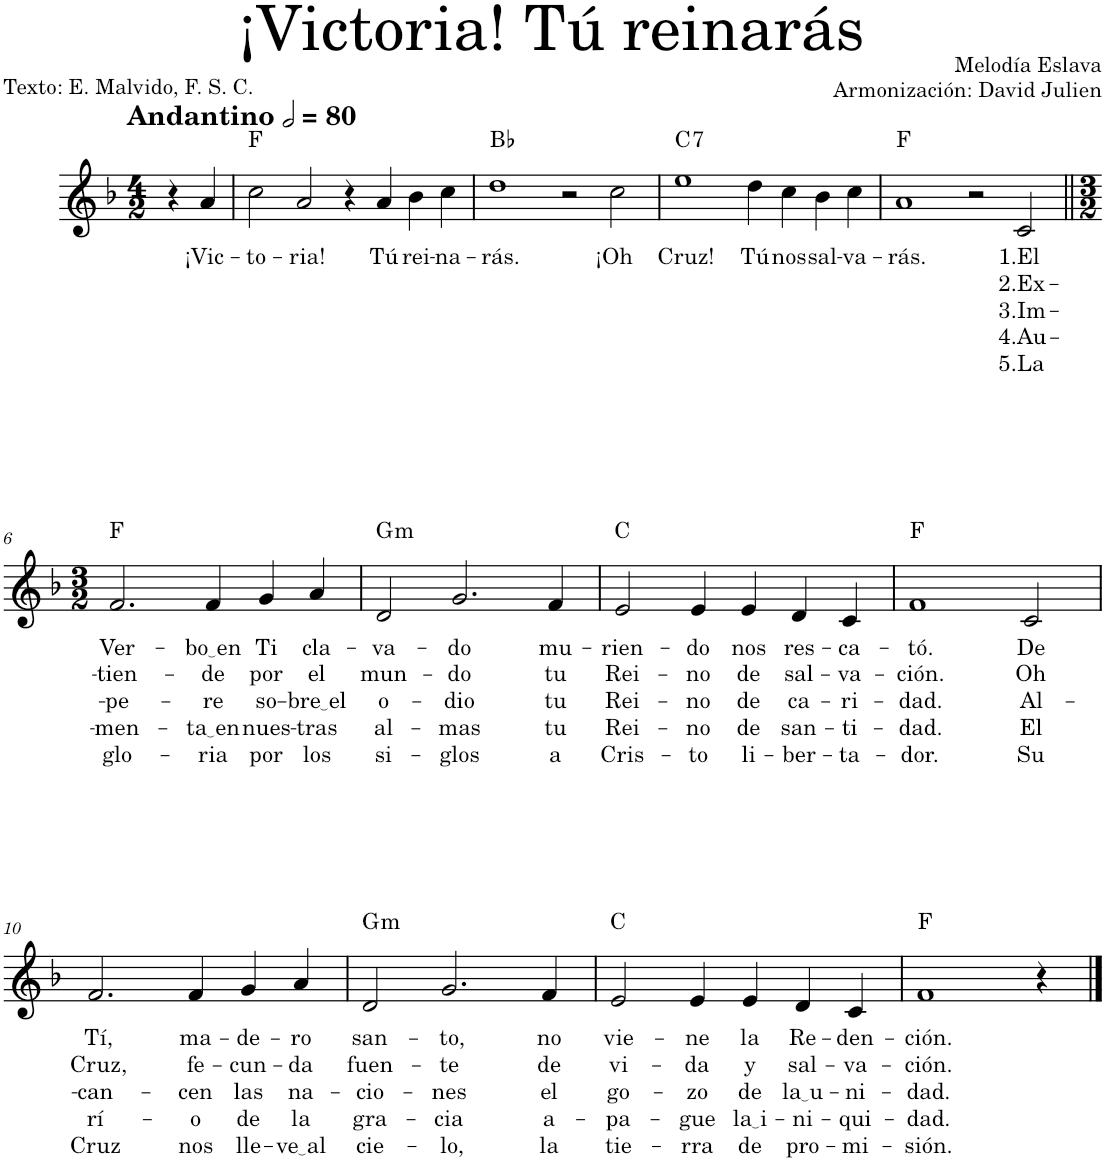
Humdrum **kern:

**kern	**text	**text	**text	**text	**text	**harte
*part1	*part1	*part1	*part1	*part1	*part1	*part1
*staff1	*staff1	*staff1	*staff1	*staff1	*staff1	*
*I"Soprano 1	*	*	*	*	*	*
*I'S. 1	*	*	*	*	*	*
*clefG2	*	*	*	*	*	*
*k[b-]	*	*	*	*	*	*
*M4/2	*	*	*	*	*	*
=1	=1	=1	=1	=1	=1	=1
4r	.	.	.	.	.	.
!	!LO:LY:b	!	!	!	!	!
4a/	¡Vic-	.	.	.	.	.
=2	=2	=2	=2	=2	=2	=2
!	!LO:LY:b	!	!	!	!	!
2cc\	-to-	.	.	.	.	F:maj
!	!LO:LY:b	!	!	!	!	!
2a/	-ria!	.	.	.	.	.
4r	.	.	.	.	.	.
!	!LO:LY:b	!	!	!	!	!
4a/	Tú	.	.	.	.	.
!	!LO:LY:b	!	!	!	!	!
4b-\	rei-	.	.	.	.	.
!	!LO:LY:b	!	!	!	!	!
4cc\	-na-	.	.	.	.	.
=3	=3	=3	=3	=3	=3	=3
!	!LO:LY:b	!	!	!	!	!
1dd	-rás.	.	.	.	.	Bb:maj
2r	.	.	.	.	.	.
!	!LO:LY:b	!	!	!	!	!
2cc\	¡Oh	.	.	.	.	.
=4	=4	=4	=4	=4	=4	=4
!	!LO:LY:b	!	!	!	!	!LO:H:kt=7
1ee	Cruz!	.	.	.	.	C:7
!	!LO:LY:b	!	!	!	!	!
4dd\	Tú	.	.	.	.	.
!	!LO:LY:b	!	!	!	!	!
4cc\	nos	.	.	.	.	.
!	!LO:LY:b	!	!	!	!	!
4b-\	sal-	.	.	.	.	.
!	!LO:LY:b	!	!	!	!	!
4cc\	-va-	.	.	.	.	.
=5	=5	=5	=5	=5	=5	=5
!	!LO:LY:b	!	!	!	!	!
1a	-rás.	.	.	.	.	F:maj
2r	.	.	.	.	.	.
!	!LO:LY:b	!LO:LY:b	!LO:LY:b	!LO:LY:b	!LO:LY:b	!
2c/	1.El	2.Ex-	3.Im-	4.Au-	5.La	.
!!LO:LB:g=z
=6||	=6||	=6||	=6||	=6||	=6||	=6||
*M3/2	*	*	*	*	*	*
!	!LO:LY:b	!LO:LY:b	!LO:LY:b	!LO:LY:b	!LO:LY:b	!
2.f/	Ver-	-tien-	-pe-	-men-	glo-	F:maj
!	!LO:LY:b	!LO:LY:b	!LO:LY:b	!LO:LY:b	!LO:LY:b	!
4f/	bo en	-de	-re	ta en	-ria	.
!	!LO:LY:b	!LO:LY:b	!LO:LY:b	!LO:LY:b	!LO:LY:b	!
4g/	Ti	por	so-	nues-	por	.
!	!LO:LY:b	!LO:LY:b	!LO:LY:b	!LO:LY:b	!LO:LY:b	!
4a/	cla-	el	bre el	-tras	los	.
=7	=7	=7	=7	=7	=7	=7
!	!LO:LY:b	!LO:LY:b	!LO:LY:b	!LO:LY:b	!LO:LY:b	!LO:H:kt=m
2d/	-va-	mun-	o-	al-	si-	G:min
!	!LO:LY:b	!LO:LY:b	!LO:LY:b	!LO:LY:b	!LO:LY:b	!
2.g/	-do	-do	-dio	-mas	-glos	.
!	!LO:LY:b	!LO:LY:b	!LO:LY:b	!LO:LY:b	!LO:LY:b	!
4f/	mu-	tu	tu	tu	a	.
=8	=8	=8	=8	=8	=8	=8
!	!LO:LY:b	!LO:LY:b	!LO:LY:b	!LO:LY:b	!LO:LY:b	!
2e/	-rien-	Rei-	Rei-	Rei-	Cris-	C:maj
!	!LO:LY:b	!LO:LY:b	!LO:LY:b	!LO:LY:b	!LO:LY:b	!
4e/	-do	-no	-no	-no	-to	.
!	!LO:LY:b	!LO:LY:b	!LO:LY:b	!LO:LY:b	!LO:LY:b	!
4e/	nos	de	de	de	li-	.
!	!LO:LY:b	!LO:LY:b	!LO:LY:b	!LO:LY:b	!LO:LY:b	!
4d/	res-	sal-	ca-	san-	-ber-	.
!	!LO:LY:b	!LO:LY:b	!LO:LY:b	!LO:LY:b	!LO:LY:b	!
4c/	-ca-	-va-	-ri-	-ti-	-ta-	.
=9	=9	=9	=9	=9	=9	=9
!	!LO:LY:b	!LO:LY:b	!LO:LY:b	!LO:LY:b	!LO:LY:b	!
1f	-tó.	-ción.	-dad.	-dad.	-dor.	F:maj
!	!LO:LY:b	!LO:LY:b	!LO:LY:b	!LO:LY:b	!LO:LY:b	!
2c/	De	Oh	Al-	El	Su	.
!!LO:LB:g=z
=10	=10	=10	=10	=10	=10	=10
!	!LO:LY:b	!LO:LY:b	!LO:LY:b	!LO:LY:b	!LO:LY:b	!
2.f/	Tí,	Cruz,	-can-	rí-	Cruz	.
!	!LO:LY:b	!LO:LY:b	!LO:LY:b	!LO:LY:b	!LO:LY:b	!
4f/	ma-	fe-	-cen	-o	nos	.
!	!LO:LY:b	!LO:LY:b	!LO:LY:b	!LO:LY:b	!LO:LY:b	!
4g/	-de-	-cun-	las	de	lle-	.
!	!LO:LY:b	!LO:LY:b	!LO:LY:b	!LO:LY:b	!LO:LY:b	!
4a/	-ro	-da	na-	la	ve al	.
=11	=11	=11	=11	=11	=11	=11
!	!LO:LY:b	!LO:LY:b	!LO:LY:b	!LO:LY:b	!LO:LY:b	!LO:H:kt=m
2d/	san-	fuen-	-cio-	gra-	cie-	G:min
!	!LO:LY:b	!LO:LY:b	!LO:LY:b	!LO:LY:b	!LO:LY:b	!
2.g/	-to,	-te	-nes	-cia	-lo,	.
!	!LO:LY:b	!LO:LY:b	!LO:LY:b	!LO:LY:b	!LO:LY:b	!
4f/	no	de	el	a-	la	.
=12	=12	=12	=12	=12	=12	=12
!	!LO:LY:b	!LO:LY:b	!LO:LY:b	!LO:LY:b	!LO:LY:b	!
2e/	vie-	vi-	go-	-pa-	tie-	C:maj
!	!LO:LY:b	!LO:LY:b	!LO:LY:b	!LO:LY:b	!LO:LY:b	!
4e/	-ne	-da	-zo	-gue	-rra	.
!	!LO:LY:b	!LO:LY:b	!LO:LY:b	!LO:LY:b	!LO:LY:b	!
4e/	la	y	de	la i	de	.
!	!LO:LY:b	!LO:LY:b	!LO:LY:b	!LO:LY:b	!LO:LY:b	!
4d/	Re-	sal-	la u	-ni-	pro-	.
!	!LO:LY:b	!LO:LY:b	!LO:LY:b	!LO:LY:b	!LO:LY:b	!
4c/	-den-	-va-	-ni-	-qui-	-mi-	.
=13	=13	=13	=13	=13	=13	=13
!	!LO:LY:b	!LO:LY:b	!LO:LY:b	!LO:LY:b	!LO:LY:b	!
1f	-ción.	-ción.	-dad.	-dad.	-sión.	F:maj
4r	.	.	.	.	.	.
==	==	==	==	==	==	==
*-	*-	*-	*-	*-	*-	*-
